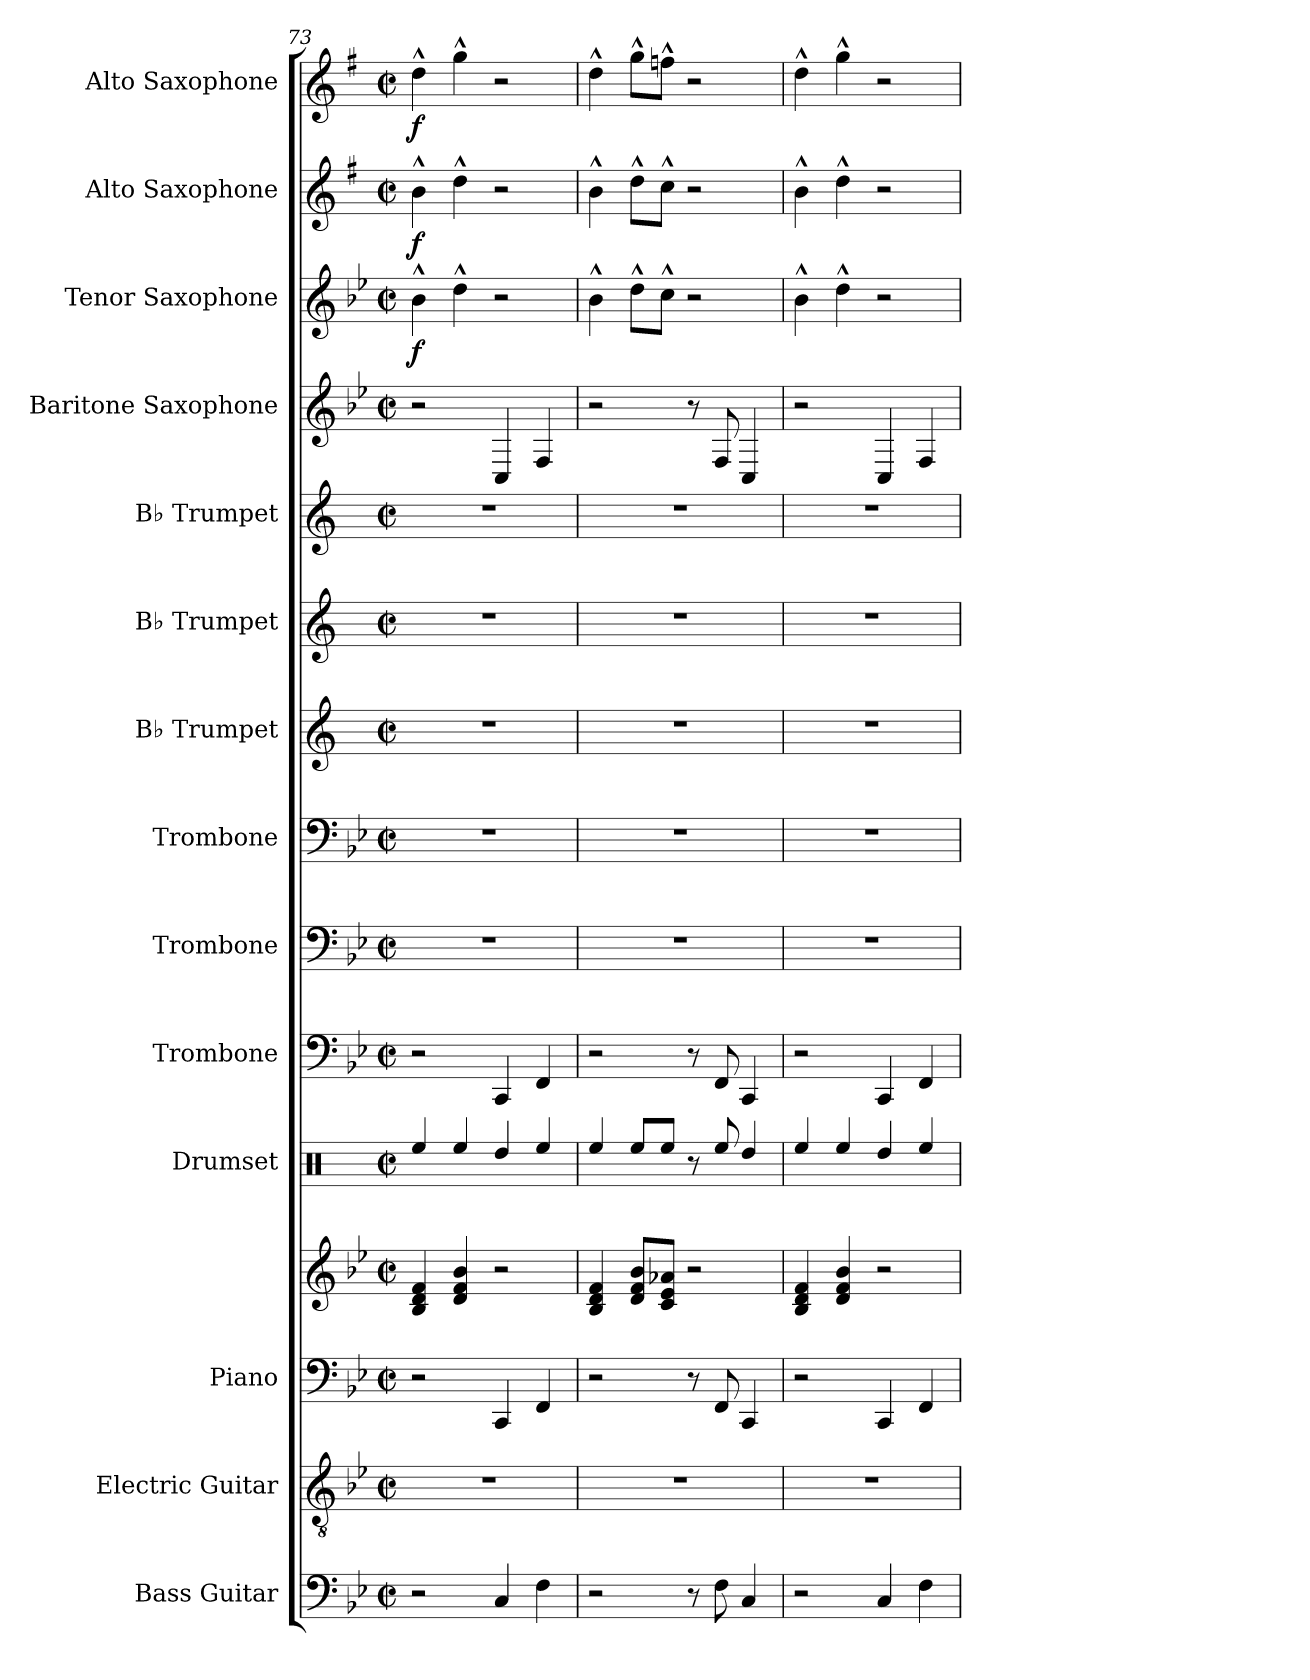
**kern	**kern	**kern	**kern	**kern	**kern	**kern	**kern	**kern	**kern	**kern	**kern	**kern	**dynam	**kern	**dynam	**kern	**dynam
*part14	*part13	*part12	*part12	*part11	*part10	*part9	*part8	*part7	*part6	*part5	*part4	*part3	*part3	*part2	*part2	*part1	*part1
*staff15	*staff14	*staff13	*staff12	*staff11	*staff10	*staff9	*staff8	*staff7	*staff6	*staff5	*staff4	*staff3	*staff3	*staff2	*staff2	*staff1	*staff1
*I"Bass Guitar	*I"Electric Guitar	*I"Piano	*	*I"Drumset	*I"Trombone	*I"Trombone	*I"Trombone	*I"B♭ Trumpet	*I"B♭ Trumpet	*I"B♭ Trumpet	*I"Baritone Saxophone	*I"Tenor Saxophone	*	*I"Alto Saxophone	*	*I"Alto Saxophone	*
*I'B. Guit.	*I'El. Guit.	*I'Pno.	*	*I'Drs.	*I'Tbn.	*I'Tbn.	*I'Tbn.	*I'B♭ Tpt.	*I'B♭ Tpt.	*I'B♭ Tpt.	*I'Bar. Sax.	*I'T. Sax.	*	*I'A. Sax.	*	*I'A. Sax.	*
*clefF4	*clefGv2	*clefF4	*clefG2	*clefX	*clefF4	*clefF4	*clefF4	*clefG2	*clefG2	*clefG2	*clefG2	*clefG2	*	*clefG2	*	*clefG2	*
*ITrd7c12	*	*	*	*	*	*	*	*ITrd1c2	*ITrd1c2	*ITrd1c2	*ITrd12c21	*ITrd8c14	*	*ITrd5c9	*	*ITrd5c9	*
*k[b-e-]	*k[b-e-]	*k[b-e-]	*k[b-e-]	*k[]	*k[b-e-]	*k[b-e-]	*k[b-e-]	*k[b-e-]	*k[b-e-]	*k[b-e-]	*k[b-e-]	*k[b-e-]	*	*k[b-e-]	*	*k[b-e-]	*
*M2/2	*M2/2	*M2/2	*M2/2	*M2/2	*M2/2	*M2/2	*M2/2	*M2/2	*M2/2	*M2/2	*M2/2	*M2/2	*	*M2/2	*	*M2/2	*
*met(c|)	*met(c|)	*met(c|)	*met(c|)	*met(c|)	*met(c|)	*met(c|)	*met(c|)	*met(c|)	*met(c|)	*met(c|)	*met(c|)	*met(c|)	*	*met(c|)	*	*met(c|)	*
=73	=73	=73	=73	=73	=73	=73	=73	=73	=73	=73	=73	=73	=73	=73	=73	=73	=73
!	!	!	!	!	!	!	!	!	!	!	!	!	!LO:DY:b	!	!LO:DY:b	!	!LO:DY:b
2r	1r	2r	4B-/ 4d/ 4f/	4Ree/	2r	1r	1r	1r	1r	1r	2r	4B-^^\	f	4d^^\	f	4f^^\	f
.	.	.	4d/ 4f/ 4b-/	4Ree/	.	.	.	.	.	.	.	4d^^\	.	4f^^\	.	4b-^^\	.
4CC/	.	4CC/	2r	4Rdd/	4CC/	.	.	.	.	.	4CC/	2r	.	2r	.	2r	.
4FF\	.	4FF/	.	4Ree/	4FF/	.	.	.	.	.	4FF/	.	.	.	.	.	.
=74	=74	=74	=74	=74	=74	=74	=74	=74	=74	=74	=74	=74	=74	=74	=74	=74	=74
2r	1r	2r	4B-/ 4d/ 4f/	4Ree/	2r	1r	1r	1r	1r	1r	2r	4B-^^\	.	4d^^\	.	4f^^\	.
.	.	.	8d/ 8f/ 8b-/L	8Ree/L	.	.	.	.	.	.	.	8d^^\L	.	8f^^\L	.	8b-^^\L	.
.	.	.	8c/ 8e-/ 8a-X/J	8Ree/J	.	.	.	.	.	.	.	8c^^\J	.	8e-^^\J	.	8a-X^^\J	.
8r	.	8r	2r	8r	8r	.	.	.	.	.	8r	2r	.	2r	.	2r	.
8FF\	.	8FF/	.	8Ree/	8FF/	.	.	.	.	.	8FF/	.	.	.	.	.	.
4CC/	.	4CC/	.	4Rdd/	4CC/	.	.	.	.	.	4CC/	.	.	.	.	.	.
=75	=75	=75	=75	=75	=75	=75	=75	=75	=75	=75	=75	=75	=75	=75	=75	=75	=75
2r	1r	2r	4B-/ 4d/ 4f/	4Ree/	2r	1r	1r	1r	1r	1r	2r	4B-^^\	.	4d^^\	.	4f^^\	.
.	.	.	4d/ 4f/ 4b-/	4Ree/	.	.	.	.	.	.	.	4d^^\	.	4f^^\	.	4b-^^\	.
4CC/	.	4CC/	2r	4Rdd/	4CC/	.	.	.	.	.	4CC/	2r	.	2r	.	2r	.
4FF\	.	4FF/	.	4Ree/	4FF/	.	.	.	.	.	4FF/	.	.	.	.	.	.
=	=	=	=	=	=	=	=	=	=	=	=	=	=	=	=	=	=
*-	*-	*-	*-	*-	*-	*-	*-	*-	*-	*-	*-	*-	*-	*-	*-	*-	*-
